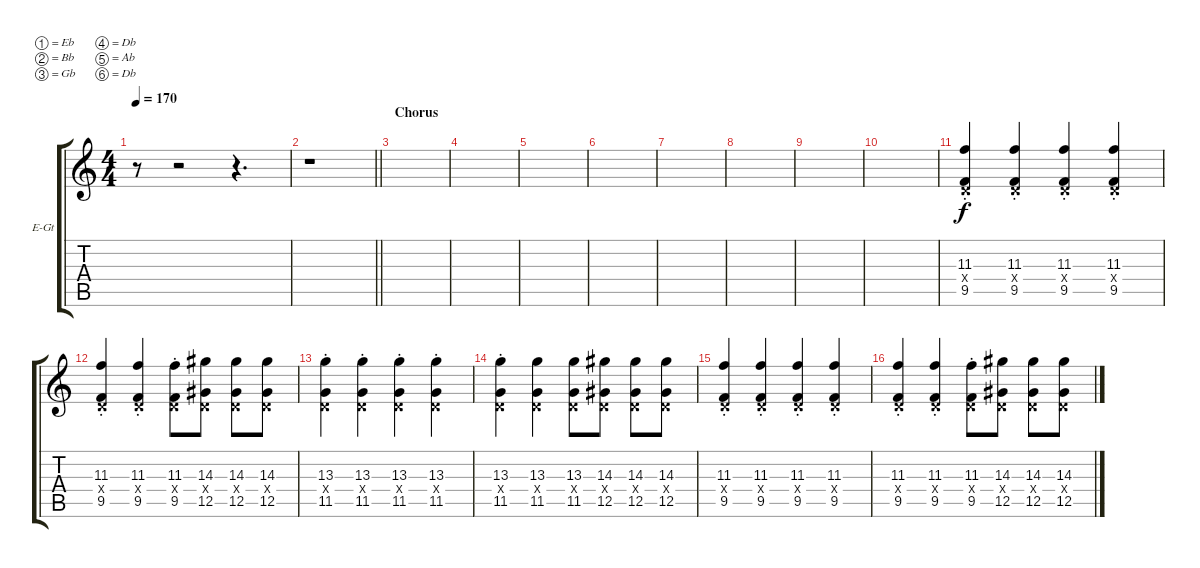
\bracketExtendMode groupsimilarinstruments
\firstSystemTrackNameOrientation horizontal
\otherSystemsTrackNameOrientation horizontal
\track ("Rhythm" "E-Gt") {instrument distortionguitar}
\staff {score tabs}
\tuning (Eb4 Bb3 Gb3 Db3 Ab2 Db2)
\ts (4 4)
\tempo 170
\clef g2
\ks c
r.8{dy f} r.2 r.4{d} |
\barLineRight lightlight
r.1 |
\section ("" "Chorus")
|
|
|
|
|
|
|
|
(11.3{st} 1.4{x} 9.5{st}).4 (11.3{st} 1.4{x} 9.5{st}).4 (11.3{st} 1.4{x} 9.5{st}).4 (11.3{st} 1.4{x} 9.5{st}).4 |
(11.3{st} 1.4{x} 9.5{st}).4 (11.3{st} 1.4{x} 9.5{st}).4 (11.3{st} 1.4{x} 9.5{st}).8 (14.3 1.4{x} 12.5).8 (14.3 1.4{x} 12.5).8 (14.3 1.4{x} 12.5).8 |
(13.3{st} 1.4{x} 11.5{st}).4 (13.3{st} 1.4{x} 11.5{st}).4 (13.3{st} 1.4{x} 11.5{st}).4 (13.3{st} 1.4{x} 11.5{st}).4 |
(13.3{st} 1.4{x} 11.5{st}).4 (13.3 1.4{x} 11.5).4 (13.3 1.4{x} 11.5).8 (14.3 1.4{x} 12.5).8 (14.3 1.4{x} 12.5).8 (14.3 1.4{x} 12.5).8 |
(11.3{st} 1.4{x} 9.5{st}).4 (11.3{st} 1.4{x} 9.5{st}).4 (11.3{st} 1.4{x} 9.5{st}).4 (11.3{st} 1.4{x} 9.5{st}).4 |
(11.3{st} 1.4{x} 9.5{st}).4 (11.3{st} 1.4{x} 9.5{st}).4 (11.3{st} 1.4{x} 9.5{st}).8 (14.3 1.4{x} 12.5).8 (14.3 1.4{x} 12.5).8 (14.3 1.4{x} 12.5).8
